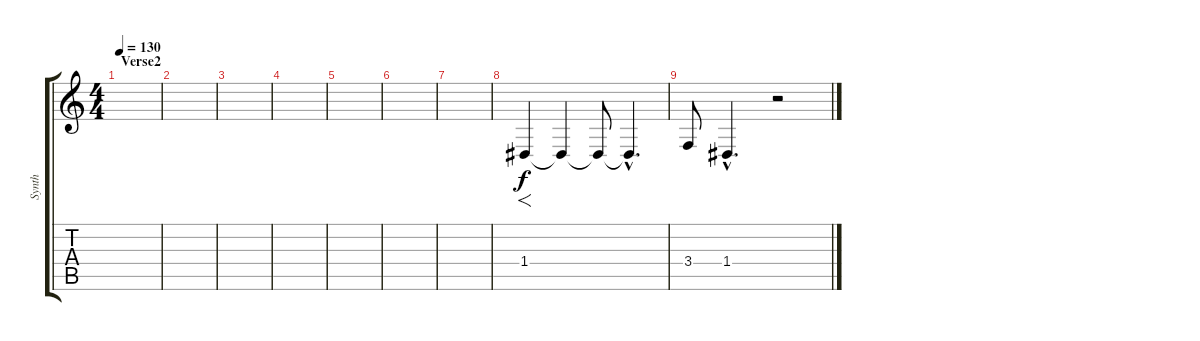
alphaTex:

\track ("Synth" "Synth") {instrument lead5charang}
\staff {score tabs}
\tuning (E4 B3 G3 D3 A2 E2) {hide}
\ts (4 4)
\section ("" "Verse2")
\tempo 130
\clef g2
\ks c
|
|
|
|
|
|
|
1.4.4{f} 1.4{t}.4 1.4{t}.8 1.4{hac t}.4{d} |
3.4.8 1.4{hac}.4{d} r.2
